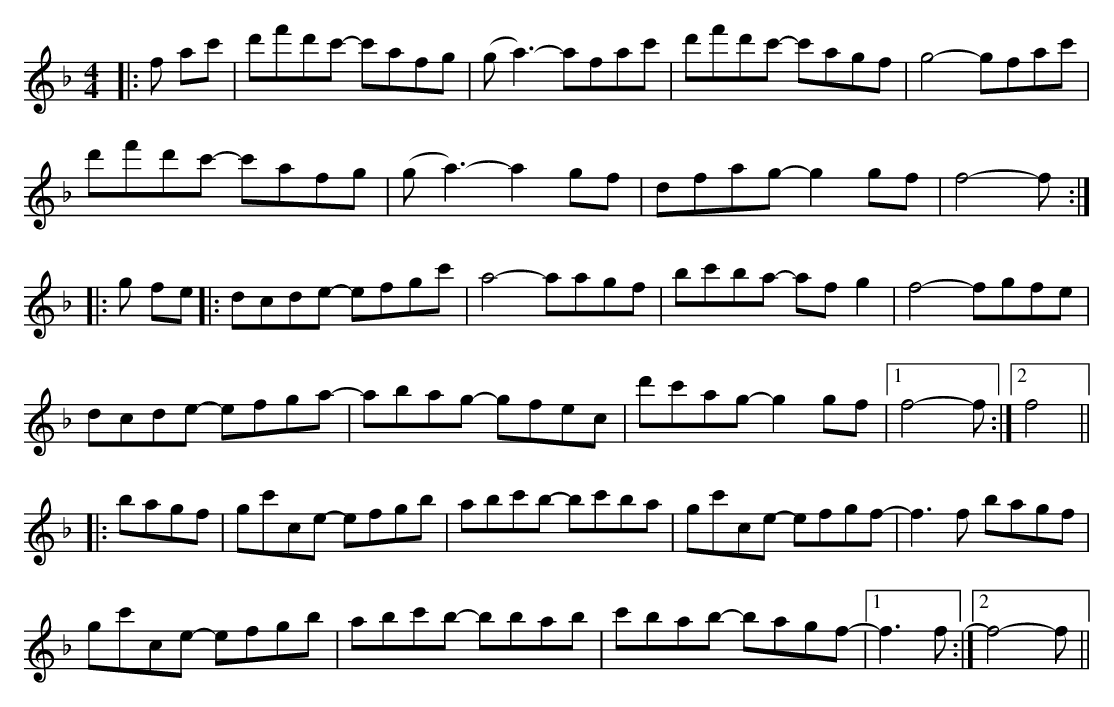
X:1
M:4/4
K:F
|:f ac'|d'f'd'c'- c'afg|(ga3)- afac'|d'f'd'c'- c'agf|g4- gfac'|
d'f'd'c'- c'afg|(ga3)- a2gf|dfag- g2gf|f4- f:|
|:g fe|:dcde- efgc'|a4- aagf|bc'ba- afg2|f4- fgfe|
dcde- efga-|abag- gfec|d'c'ag- g2gf|1 f4- f:|2 f4||
|:bagf|gc'ce- efgb|abc'b- bc'ba|gc'ce- efgf-|f3f bagf|
gc'ce- efgb|abc'b- bbab|c'bab- bagf-|1 f3f:|2 f4 -f||
